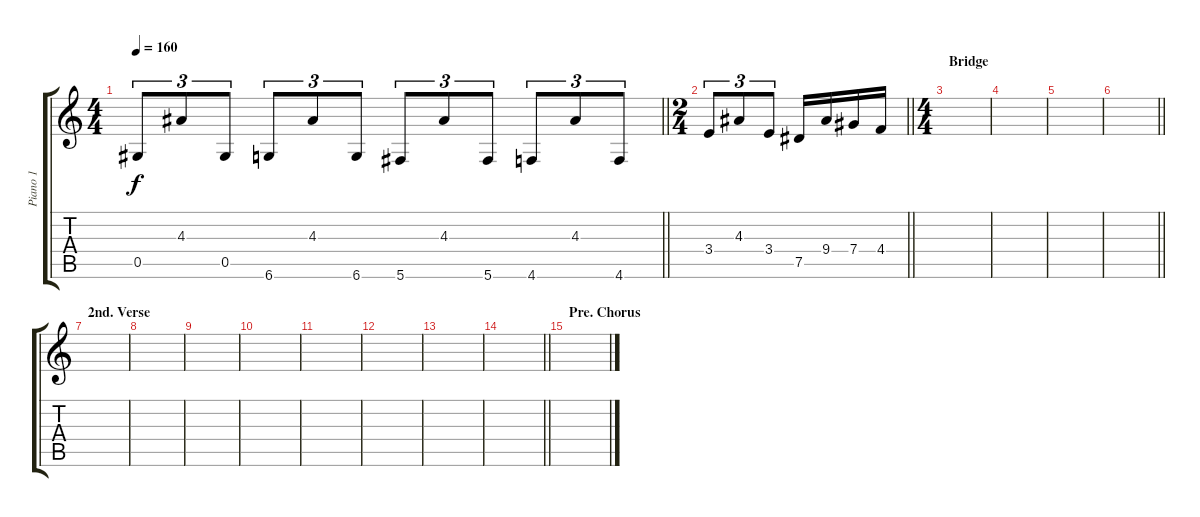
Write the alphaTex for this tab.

\track ("Piano 1" "Piano 1") {instrument acousticgrandpiano}
\staff {score tabs}
\tuning (Eb5 Bb4 Gb4 Db4 Ab3 Db3) {hide}
\ts (4 4)
\tempo 160
\clef g2
\barLineRight lightlight
\ks c
0.5.8{tu (3 2) dy f} 4.3.8{tu (3 2)} 0.5.8{tu (3 2)} 6.6.8{tu (3 2)} 4.3.8{tu (3 2)} 6.6.8{tu (3 2)} 5.6.8{tu (3 2)} 4.3.8{tu (3 2)} 5.6.8{tu (3 2)} 4.6.8{tu (3 2)} 4.3.8{tu (3 2)} 4.6.8{tu (3 2)} |
\ts (2 4)
\barLineRight lightlight
3.4.8{tu (3 2)} 4.3.8{tu (3 2)} 3.4.8{tu (3 2)} 7.5.16 9.4.16 7.4.16 4.4.16 |
\ts (4 4)
\section ("" "Bridge")
|
|
|
\barLineRight lightlight
|
\section ("" "2nd. Verse")
|
|
|
|
|
|
|
\barLineRight lightlight
|
\section ("" "Pre. Chorus")
